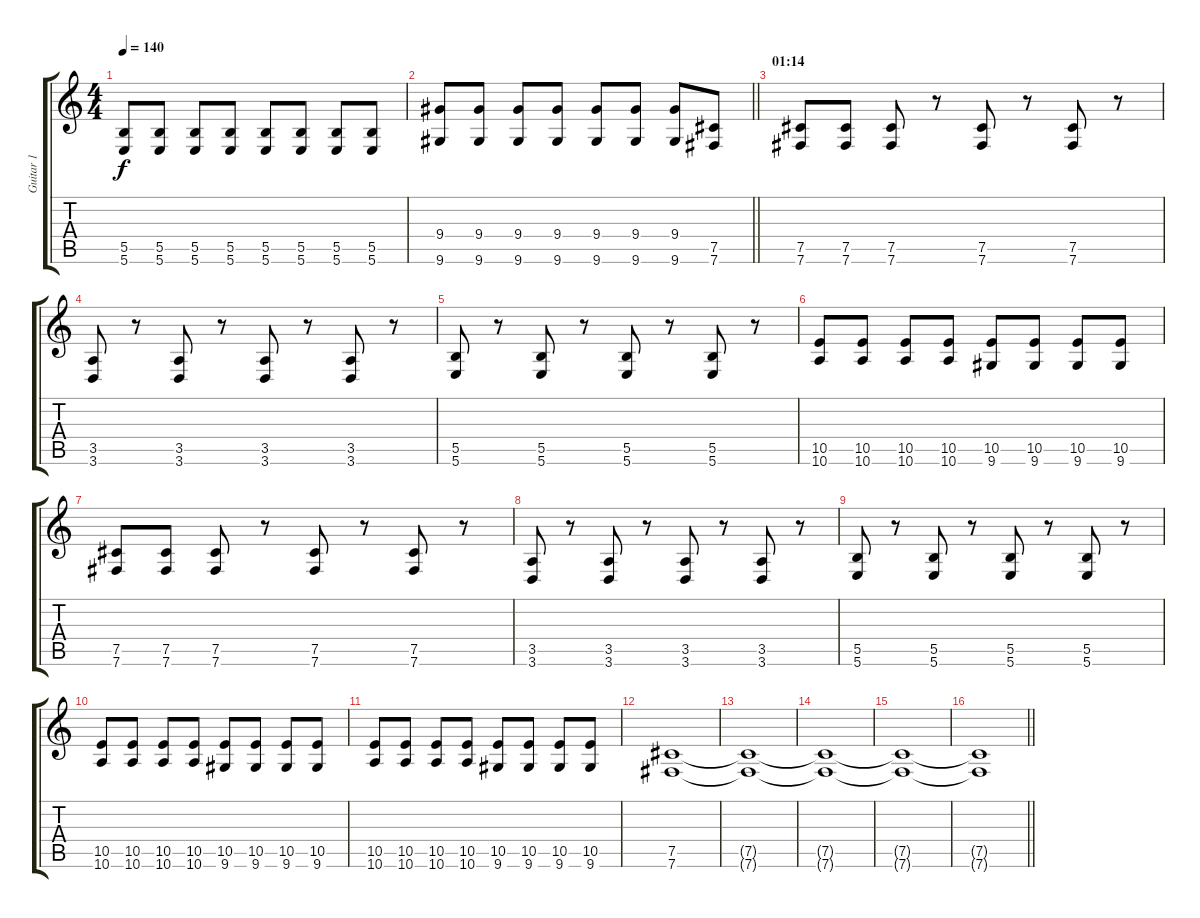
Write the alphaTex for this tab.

\track ("Guitar 1" "Guitar 1") {instrument distortionguitar}
\staff {score tabs}
\tuning (Db4 Ab3 E3 B2 Gb2 B1) {hide}
\ts (4 4)
\tempo 140
\clef g2
\ks c
(5.5 5.6).8{dy f} (5.5 5.6).8 (5.5 5.6).8 (5.5 5.6).8 (5.5 5.6).8 (5.5 5.6).8 (5.5 5.6).8 (5.5 5.6).8 |
\barLineRight lightlight
(9.4 9.6).8 (9.4 9.6).8 (9.4 9.6).8 (9.4 9.6).8 (9.4 9.6).8 (9.4 9.6).8 (9.4 9.6).8 (7.5 7.6).8 |
\section ("" "01:14")
(7.5 7.6).8 (7.5 7.6).8 (7.5 7.6).8 r.8 (7.5 7.6).8 r.8 (7.5 7.6).8 r.8 |
(3.5 3.6).8 r.8 (3.5 3.6).8 r.8 (3.5 3.6).8 r.8 (3.5 3.6).8 r.8 |
(5.5 5.6).8 r.8 (5.5 5.6).8 r.8 (5.5 5.6).8 r.8 (5.5 5.6).8 r.8 |
(10.5 10.6).8 (10.5 10.6).8 (10.5 10.6).8 (10.5 10.6).8 (10.5 9.6).8 (10.5 9.6).8 (10.5 9.6).8 (10.5 9.6).8 |
(7.5 7.6).8 (7.5 7.6).8 (7.5 7.6).8 r.8 (7.5 7.6).8 r.8 (7.5 7.6).8 r.8 |
(3.5 3.6).8 r.8 (3.5 3.6).8 r.8 (3.5 3.6).8 r.8 (3.5 3.6).8 r.8 |
(5.5 5.6).8 r.8 (5.5 5.6).8 r.8 (5.5 5.6).8 r.8 (5.5 5.6).8 r.8 |
(10.5 10.6).8 (10.5 10.6).8 (10.5 10.6).8 (10.5 10.6).8 (10.5 9.6).8 (10.5 9.6).8 (10.5 9.6).8 (10.5 9.6).8 |
(10.5 10.6).8 (10.5 10.6).8 (10.5 10.6).8 (10.5 10.6).8 (10.5 9.6).8 (10.5 9.6).8 (10.5 9.6).8 (10.5 9.6).8 |
(7.5 7.6).1 |
(7.5{t} 7.6{t}).1 |
(7.5{t} 7.6{t}).1 |
(7.5{t} 7.6{t}).1 |
\barLineRight lightlight
(7.5{t} 7.6{t}).1
